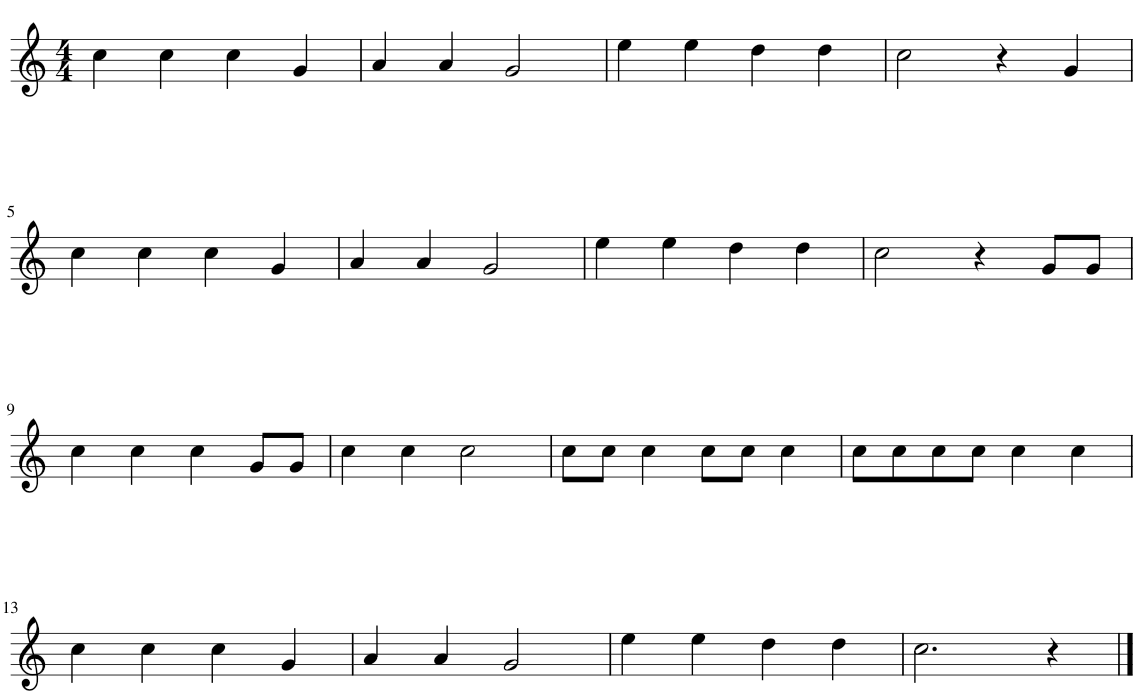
**kern
*part1
*staff1
*I"Flute, Flute
*clefG2
*k[]
*M4/4
=1
4cc\
4cc\
4cc\
4g/
=2
4a/
4a/
2g/
=3
4ee\
4ee\
4dd\
4dd\
=4
2cc\
4r
4g/
!!LO:LB:g=z
=5
4cc\
4cc\
4cc\
4g/
=6
4a/
4a/
2g/
=7
4ee\
4ee\
4dd\
4dd\
=8
2cc\
4r
8g/L
8g/J
!!LO:LB:g=z
=9
4cc\
4cc\
4cc\
8g/L
8g/J
=10
4cc\
4cc\
2cc\
=11
8cc\L
8cc\J
4cc\
8cc\L
8cc\J
4cc\
=12
8cc\L
8cc\
8cc\
8cc\J
4cc\
4cc\
!!LO:LB:g=z
=13
4cc\
4cc\
4cc\
4g/
=14
4a/
4a/
2g/
=15
4ee\
4ee\
4dd\
4dd\
=16
2.cc\
4r
==
*-
